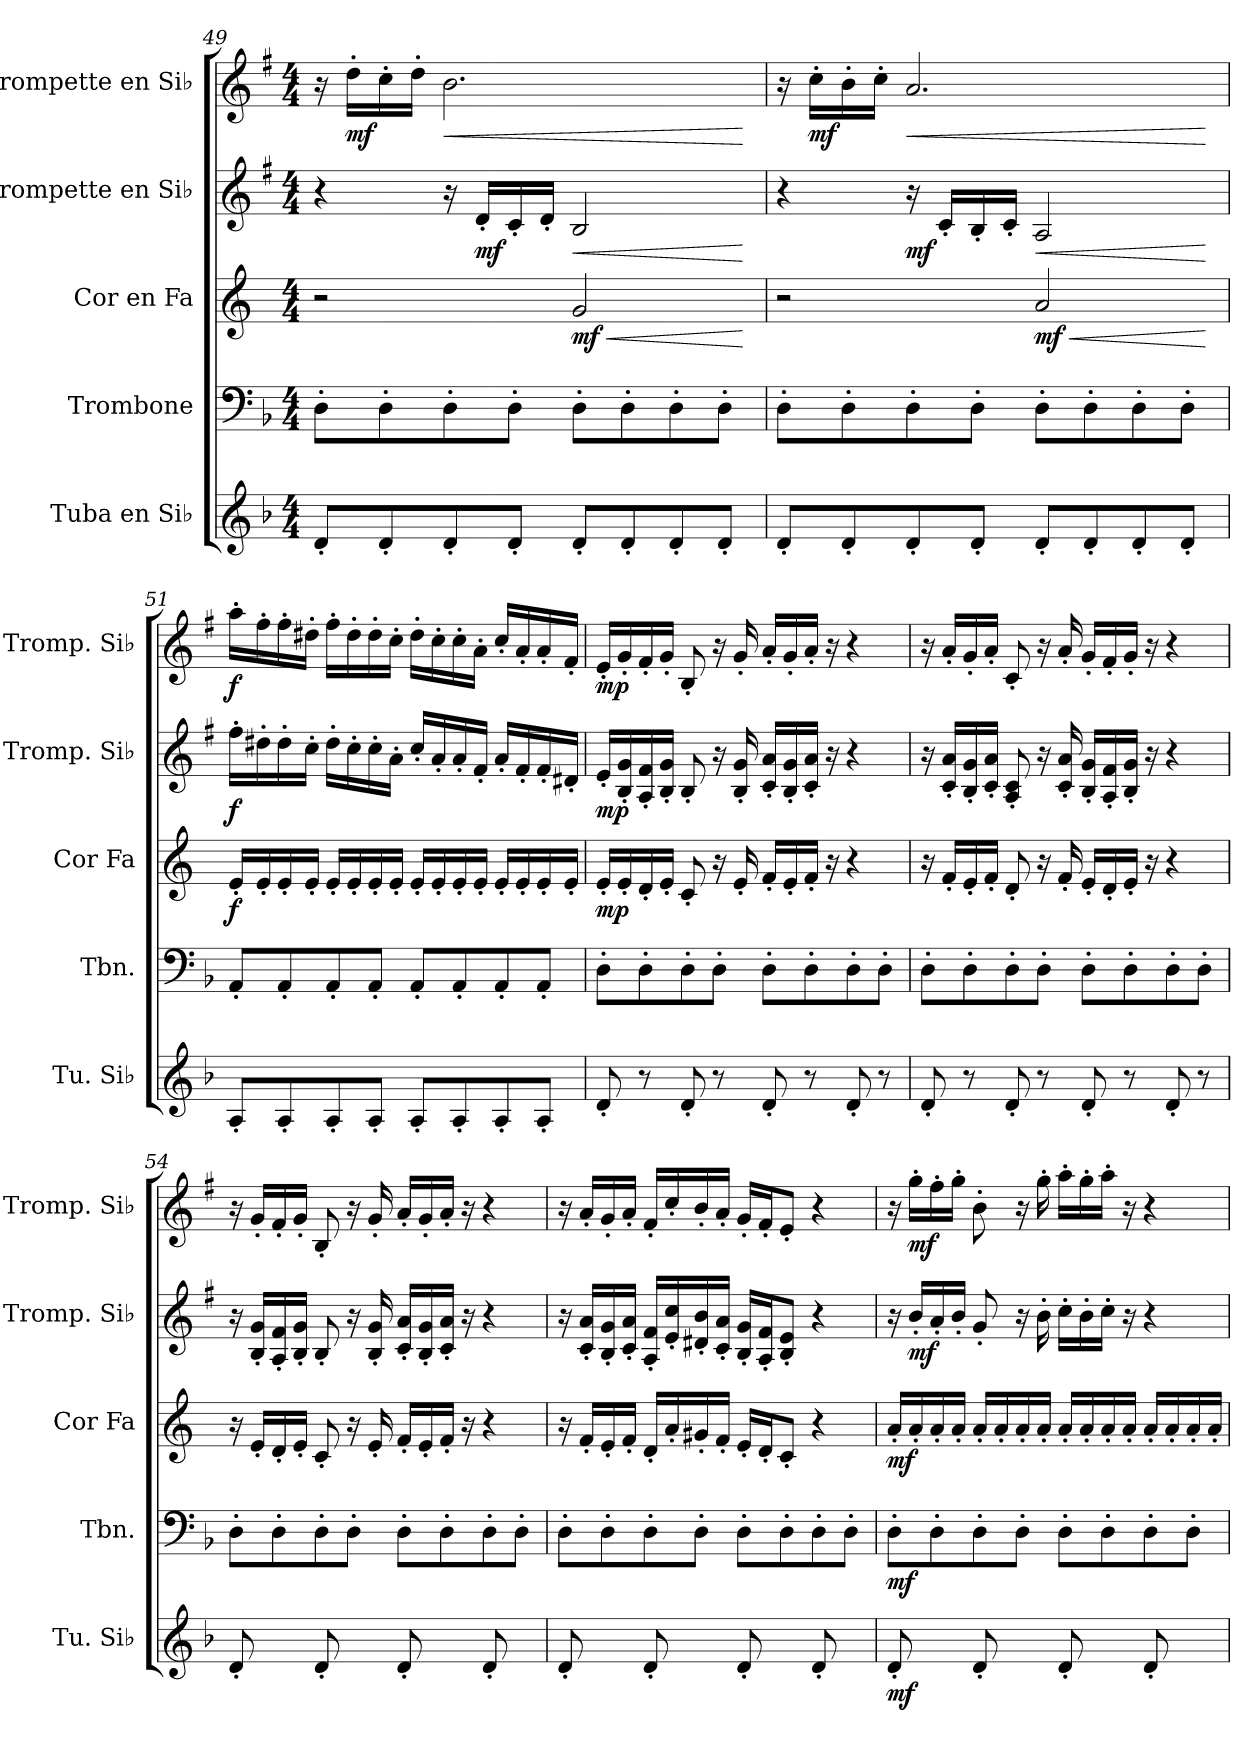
**kern	**dynam	**kern	**dynam	**kern	**dynam	**kern	**dynam	**kern	**dynam
*part5	*part5	*part4	*part4	*part3	*part3	*part2	*part2	*part1	*part1
*staff5	*staff5	*staff4	*staff4	*staff3	*staff3	*staff2	*staff2	*staff1	*staff1
*I"Tuba en Si♭	*	*I"Trombone	*	*I"Cor en Fa	*	*I"Trompette en Si♭	*	*I"Trompette en Si♭	*
*I'Tu. Si♭	*	*I'Tbn.	*	*I'Cor Fa	*	*I'Tromp. Si♭	*	*I'Tromp. Si♭	*
*clefG2	*	*clefF4	*	*clefG2	*	*clefG2	*	*clefG2	*
*ITrd15c26	*	*	*	*ITrd4c7	*	*ITrd1c2	*	*ITrd1c2	*
*k[b-]	*	*k[b-]	*	*k[b-]	*	*k[b-]	*	*k[b-]	*
*M4/4	*	*M4/4	*	*M4/4	*	*M4/4	*	*M4/4	*
=49	=49	=49	=49	=49	=49	=49	=49	=49	=49
8DD'/L	.	8D'\L	.	2r	.	4r	.	16r	.
!	!	!	!	!	!	!	!	!	!LO:DY:b
.	.	.	.	.	.	.	.	16cc'\LL	mf
8DD'/	.	8D'\	.	.	.	.	.	16b-'\	.
.	.	.	.	.	.	.	.	16cc'\JJ	.
!	!	!	!	!	!	!	!	!	!LO:HP:b
8DD'/	.	8D'\	.	.	.	16r	.	2.a\	<
!	!	!	!	!	!	!	!LO:DY:b	!	!
.	.	.	.	.	.	16c'/LL	mf	.	.
8DD'/J	.	8D'\J	.	.	.	16B-'/	.	.	.
.	.	.	.	.	.	16c'/JJ	.	.	.
!	!	!	!	!	!LO:HP:b	!	!LO:HP:b	!	!
!	!	!	!	!	!LO:DY:n=1:b	!	!	!	!
8DD'/L	.	8D'\L	.	2c/	< mf	2A/	<	.	.
8DD'/	.	8D'\	.	.	.	.	.	.	.
8DD'/	.	8D'\	.	.	.	.	.	.	.
8DD'/J	.	8D'\J	.	.	.	.	.	.	.
.	.	.	.	.	[	.	[	.	[
!!LO:LB:g=z
=50	=50	=50	=50	=50	=50	=50	=50	=50	=50
8DD'/L	.	8D'\L	.	2r	.	4r	.	16r	.
!	!	!	!	!	!	!	!	!	!LO:DY:b
.	.	.	.	.	.	.	.	16b-'\LL	mf
8DD'/	.	8D'\	.	.	.	.	.	16a'\	.
.	.	.	.	.	.	.	.	16b-'\JJ	.
!	!	!	!	!	!	!	!LO:DY:b	!	!LO:HP:b
8DD'/	.	8D'\	.	.	.	16r	mf	2.g/	<
.	.	.	.	.	.	16B-'/LL	.	.	.
8DD'/J	.	8D'\J	.	.	.	16A'/	.	.	.
.	.	.	.	.	.	16B-'/JJ	.	.	.
!	!	!	!	!	!LO:HP:b	!	!LO:HP:b	!	!
!	!	!	!	!	!LO:DY:n=1:b	!	!	!	!
8DD'/L	.	8D'\L	.	2d/	< mf	2G/	<	.	.
8DD'/	.	8D'\	.	.	.	.	.	.	.
8DD'/	.	8D'\	.	.	.	.	.	.	.
8DD'/J	.	8D'\J	.	.	.	.	.	.	.
.	.	.	.	.	[	.	[	.	[
=51	=51	=51	=51	=51	=51	=51	=51	=51	=51
!	!	!	!	!	!LO:DY:b	!	!LO:DY:b	!	!LO:DY:b
8AAA'/L	.	8AA'/L	.	16A'/LL	f	16ee'\LL	f	16gg'\LL	f
.	.	.	.	16A'/	.	16cc#X'\	.	16ee'\	.
8AAA'/	.	8AA'/	.	16A'/	.	16cc#'\	.	16ee'\	.
.	.	.	.	16A'/JJ	.	16b-'\JJ	.	16cc#X'\JJ	.
8AAA'/	.	8AA'/	.	16A'/LL	.	16cc#'\LL	.	16ee'\LL	.
.	.	.	.	16A'/	.	16b-'\	.	16cc#'\	.
8AAA'/J	.	8AA'/J	.	16A'/	.	16b-'\	.	16cc#'\	.
.	.	.	.	16A'/JJ	.	16g'\JJ	.	16b-'\JJ	.
8AAA'/L	.	8AA'/L	.	16A'/LL	.	16b-'/LL	.	16cc#'\LL	.
.	.	.	.	16A'/	.	16g'/	.	16b-'\	.
8AAA'/	.	8AA'/	.	16A'/	.	16g'/	.	16b-'\	.
.	.	.	.	16A'/JJ	.	16e'/JJ	.	16g'\JJ	.
8AAA'/	.	8AA'/	.	16A'/LL	.	16g'/LL	.	16b-'/LL	.
.	.	.	.	16A'/	.	16e'/	.	16g'/	.
8AAA'/J	.	8AA'/J	.	16A'/	.	16e'/	.	16g'/	.
.	.	.	.	16A'/JJ	.	16c#X'/JJ	.	16e'/JJ	.
!!LO:PB:g=z
=52	=52	=52	=52	=52	=52	=52	=52	=52	=52
!	!	!	!	!	!LO:DY:b	!	!LO:DY:b	!	!LO:DY:b
8DD'/	.	8D'\L	.	16A'/LL	mp	16d'/LL	mp	16d'/LL	mp
.	.	.	.	16A'/	.	16A/' 16f/'	.	16f'/	.
8r	.	8D'\	.	16G'/	.	16G/' 16e/'	.	16e'/	.
.	.	.	.	16A'/JJ	.	16A/' 16f/'JJ	.	16f'/JJ	.
8DD'/	.	8D'\	.	8F'/	.	8A'/	.	8A'/	.
8r	.	8D'\J	.	16r	.	16r	.	16r	.
.	.	.	.	16A'/	.	16A/' 16f/'	.	16f'/	.
8DD'/	.	8D'\L	.	16B-'/LL	.	16B-/' 16g/'LL	.	16g'/LL	.
.	.	.	.	16A'/	.	16A/' 16f/'	.	16f'/	.
8r	.	8D'\	.	16B-'/JJ	.	16B-/' 16g/'JJ	.	16g'/JJ	.
.	.	.	.	16r	.	16r	.	16r	.
8DD'/	.	8D'\	.	4r	.	4r	.	4r	.
8r	.	8D'\J	.	.	.	.	.	.	.
=53	=53	=53	=53	=53	=53	=53	=53	=53	=53
8DD'/	.	8D'\L	.	16r	.	16r	.	16r	.
.	.	.	.	16B-'/LL	.	16B-/' 16g/'LL	.	16g'/LL	.
8r	.	8D'\	.	16A'/	.	16A/' 16f/'	.	16f'/	.
.	.	.	.	16B-'/JJ	.	16B-/' 16g/'JJ	.	16g'/JJ	.
8DD'/	.	8D'\	.	8G'/	.	8G/' 8B-/'	.	8B-'/	.
8r	.	8D'\J	.	16r	.	16r	.	16r	.
.	.	.	.	16B-'/	.	16B-/' 16g/'	.	16g'/	.
8DD'/	.	8D'\L	.	16A'/LL	.	16A/' 16f/'LL	.	16f'/LL	.
.	.	.	.	16G'/	.	16G/' 16e/'	.	16e'/	.
8r	.	8D'\	.	16A'/JJ	.	16A/' 16f/'JJ	.	16f'/JJ	.
.	.	.	.	16r	.	16r	.	16r	.
8DD'/	.	8D'\	.	4r	.	4r	.	4r	.
8r	.	8D'\J	.	.	.	.	.	.	.
!!LO:LB:g=z
=54	=54	=54	=54	=54	=54	=54	=54	=54	=54
8DD'/	.	8D'\L	.	16r	.	16r	.	16r	.
.	.	.	.	16A'/LL	.	16A/' 16f/'LL	.	16f'/LL	.
8ryy	.	8D'\	.	16G'/	.	16G/' 16e/'	.	16e'/	.
.	.	.	.	16A'/JJ	.	16A/' 16f/'JJ	.	16f'/JJ	.
8DD'/	.	8D'\	.	8F'/	.	8A'/	.	8A'/	.
8ryy	.	8D'\J	.	16r	.	16r	.	16r	.
.	.	.	.	16A'/	.	16A/' 16f/'	.	16f'/	.
8DD'/	.	8D'\L	.	16B-'/LL	.	16B-/' 16g/'LL	.	16g'/LL	.
.	.	.	.	16A'/	.	16A/' 16f/'	.	16f'/	.
8ryy	.	8D'\	.	16B-'/JJ	.	16B-/' 16g/'JJ	.	16g'/JJ	.
.	.	.	.	16r	.	16r	.	16r	.
8DD'/	.	8D'\	.	4r	.	4r	.	4r	.
8ryy	.	8D'\J	.	.	.	.	.	.	.
=55	=55	=55	=55	=55	=55	=55	=55	=55	=55
8DD'/	.	8D'\L	.	16r	.	16r	.	16r	.
.	.	.	.	16B-'/LL	.	16B-/' 16g/'LL	.	16g'/LL	.
8ryy	.	8D'\	.	16A'/	.	16A/' 16f/'	.	16f'/	.
.	.	.	.	16B-'/JJ	.	16B-/' 16g/'JJ	.	16g'/JJ	.
8DD'/	.	8D'\	.	16G'/LL	.	16G/' 16e/'LL	.	16e'/LL	.
.	.	.	.	16d'/	.	16d/' 16b-/'	.	16b-'/	.
8ryy	.	8D'\J	.	16c#X'/	.	16c#X/' 16a/'	.	16a'/	.
.	.	.	.	16B-'/JJ	.	16B-/' 16g/'JJ	.	16g'/JJ	.
8DD'/	.	8D'\L	.	16A'/LL	.	16A/' 16f/'LL	.	16f'/LL	.
.	.	.	.	16G'/J	.	16G/' 16e/'J	.	16e'/J	.
8ryy	.	8D'\	.	8F'/J	.	8A/' 8d/'J	.	8d'/J	.
8DD'/	.	8D'\	.	4r	.	4r	.	4r	.
8ryy	.	8D'\J	.	.	.	.	.	.	.
!!LO:PB:g=z
=56	=56	=56	=56	=56	=56	=56	=56	=56	=56
!	!LO:DY:b	!	!LO:DY:b	!	!LO:DY:b	!	!	!	!
8DD'/	mf	8D'\L	mf	16d'/LL	mf	16r	.	16r	.
!	!	!	!	!	!	!	!LO:DY:b	!	!LO:DY:b
.	.	.	.	16d'/	.	16a'/LL	mf	16ff'\LL	mf
8ryy	.	8D'\	.	16d'/	.	16g'/	.	16ee'\	.
.	.	.	.	16d'/JJ	.	16a'/JJ	.	16ff'\JJ	.
8DD'/	.	8D'\	.	16d'/LL	.	8f'/	.	8a'\	.
.	.	.	.	16d'/	.	.	.	.	.
8ryy	.	8D'\J	.	16d'/	.	16r	.	16r	.
.	.	.	.	16d'/JJ	.	16a'\	.	16ff'\	.
8DD'/	.	8D'\L	.	16d'/LL	.	16b-'\LL	.	16gg'\LL	.
.	.	.	.	16d'/	.	16a'\	.	16ff'\	.
8ryy	.	8D'\	.	16d'/	.	16b-'\JJ	.	16gg'\JJ	.
.	.	.	.	16d'/JJ	.	16r	.	16r	.
8DD'/	.	8D'\	.	16d'/LL	.	4r	.	4r	.
.	.	.	.	16d'/	.	.	.	.	.
8ryy	.	8D'\J	.	16d'/	.	.	.	.	.
.	.	.	.	16d'/JJ	.	.	.	.	.
=	=	=	=	=	=	=	=	=	=
*-	*-	*-	*-	*-	*-	*-	*-	*-	*-
